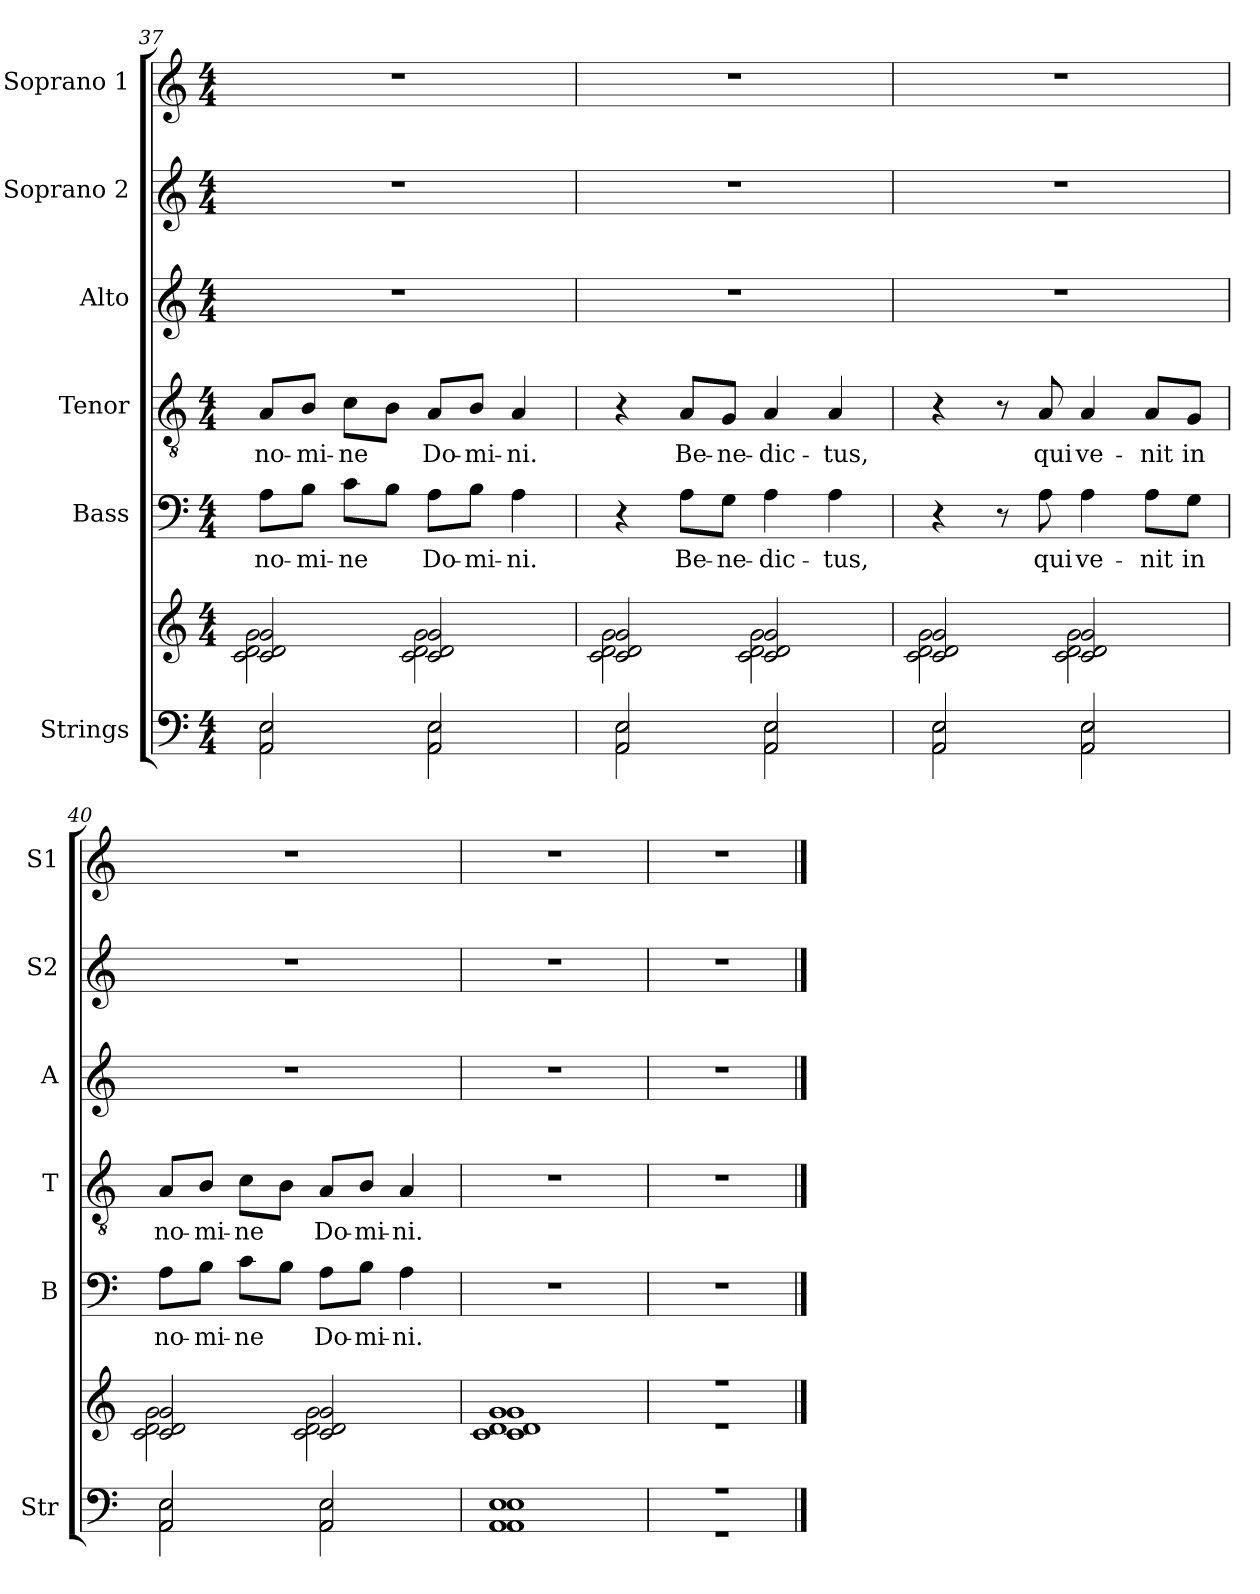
**kern	**kern	**kern	**text	**kern	**text	**kern	**kern	**kern
*part6	*part6	*part5	*part5	*part4	*part4	*part3	*part2	*part1
*staff7	*staff6	*staff5	*staff5	*staff4	*staff4	*staff3	*staff2	*staff1
*I"Strings	*	*I"Bass	*	*I"Tenor	*	*I"Alto	*I"Soprano 2	*I"Soprano 1
*I'Str	*	*I'B	*	*I'T	*	*I'A	*I'S2	*I'S1
*clefF4	*clefG2	*clefF4	*	*clefGv2	*	*clefG2	*clefG2	*clefG2
*k[]	*k[]	*k[]	*	*k[]	*	*k[]	*k[]	*k[]
*M4/4	*M4/4	*M4/4	*	*M4/4	*	*M4/4	*M4/4	*M4/4
=37	=37	=37	=37	=37	=37	=37	=37	=37
*^	*^	*	*	*	*	*	*	*
!	!	!	!	!	!LO:LY:b	!	!LO:LY:b	!	!	!
2AA/ 2E/	2AA\ 2E\	2c/ 2d/ 2g/	2c\ 2d\ 2g\	8AL	no-	8AL	no-	1r	1r	1r
!	!	!	!	!	!LO:LY:b	!	!LO:LY:b	!	!	!
.	.	.	.	8BJ	-mi-	8BJ	-mi-	.	.	.
!	!	!	!	!	!LO:LY:b	!	!LO:LY:b	!	!	!
.	.	.	.	8cL	-ne	8cL	-ne	.	.	.
.	.	.	.	8BJ	.	8BJ	.	.	.	.
!	!	!	!	!	!LO:LY:b	!	!LO:LY:b	!	!	!
2AA/ 2E/	2AA\ 2E\	2c/ 2d/ 2g/	2c\ 2d\ 2g\	8AL	Do-	8AL	Do-	.	.	.
!	!	!	!	!	!LO:LY:b	!	!LO:LY:b	!	!	!
.	.	.	.	8BJ	-mi-	8BJ	-mi-	.	.	.
!	!	!	!	!	!LO:LY:b	!	!LO:LY:b	!	!	!
.	.	.	.	4A	-ni.	4A	-ni.	.	.	.
=38	=38	=38	=38	=38	=38	=38	=38	=38	=38	=38
2AA/ 2E/	2AA\ 2E\	2c/ 2d/ 2g/	2c\ 2d\ 2g\	4r	.	4r	.	1r	1r	1r
!	!	!	!	!	!LO:LY:b	!	!LO:LY:b	!	!	!
.	.	.	.	8AL	Be-	8AL	Be-	.	.	.
!	!	!	!	!	!LO:LY:b	!	!LO:LY:b	!	!	!
.	.	.	.	8GJ	-ne-	8GJ	-ne-	.	.	.
!	!	!	!	!	!LO:LY:b	!	!LO:LY:b	!	!	!
2AA/ 2E/	2AA\ 2E\	2c/ 2d/ 2g/	2c\ 2d\ 2g\	4A	-dic-	4A	-dic-	.	.	.
!	!	!	!	!	!LO:LY:b	!	!LO:LY:b	!	!	!
.	.	.	.	4A	-tus,	4A	-tus,	.	.	.
=39	=39	=39	=39	=39	=39	=39	=39	=39	=39	=39
2AA/ 2E/	2AA\ 2E\	2c/ 2d/ 2g/	2c\ 2d\ 2g\	4r	.	4r	.	1r	1r	1r
.	.	.	.	8r	.	8r	.	.	.	.
!	!	!	!	!	!LO:LY:b	!	!LO:LY:b	!	!	!
.	.	.	.	8A	qui	8A	qui	.	.	.
!	!	!	!	!	!LO:LY:b	!	!LO:LY:b	!	!	!
2AA/ 2E/	2AA\ 2E\	2c/ 2d/ 2g/	2c\ 2d\ 2g\	4A	ve-	4A	ve-	.	.	.
!	!	!	!	!	!LO:LY:b	!	!LO:LY:b	!	!	!
.	.	.	.	8AL	-nit	8AL	-nit	.	.	.
!	!	!	!	!	!LO:LY:b	!	!LO:LY:b	!	!	!
.	.	.	.	8GJ	in	8GJ	in	.	.	.
=40	=40	=40	=40	=40	=40	=40	=40	=40	=40	=40
!	!	!	!	!	!LO:LY:b	!	!LO:LY:b	!	!	!
2AA/ 2E/	2AA\ 2E\	2c/ 2d/ 2g/	2c\ 2d\ 2g\	8AL	no-	8AL	no-	1r	1r	1r
!	!	!	!	!	!LO:LY:b	!	!LO:LY:b	!	!	!
.	.	.	.	8BJ	-mi-	8BJ	-mi-	.	.	.
!	!	!	!	!	!LO:LY:b	!	!LO:LY:b	!	!	!
.	.	.	.	8cL	-ne	8cL	-ne	.	.	.
.	.	.	.	8BJ	.	8BJ	.	.	.	.
!	!	!	!	!	!LO:LY:b	!	!LO:LY:b	!	!	!
2AA/ 2E/	2AA\ 2E\	2c/ 2d/ 2g/	2c\ 2d\ 2g\	8AL	Do-	8AL	Do-	.	.	.
!	!	!	!	!	!LO:LY:b	!	!LO:LY:b	!	!	!
.	.	.	.	8BJ	-mi-	8BJ	-mi-	.	.	.
!	!	!	!	!	!LO:LY:b	!	!LO:LY:b	!	!	!
.	.	.	.	4A	-ni.	4A	-ni.	.	.	.
=41	=41	=41	=41	=41	=41	=41	=41	=41	=41	=41
1AA/ 1E/	1AA\ 1E\	1c/ 1d/ 1g/	1c\ 1d\ 1g\	1r	.	1r	.	1r	1r	1r
=42	=42	=42	=42	=42	=42	=42	=42	=42	=42	=42
1r	1r	1r	1r	1r	.	1r	.	1r	1r	1r
*v	*v	*	*	*	*	*	*	*	*	*
*	*v	*v	*	*	*	*	*	*	*
==	==	==	==	==	==	==	==	==
*-	*-	*-	*-	*-	*-	*-	*-	*-
